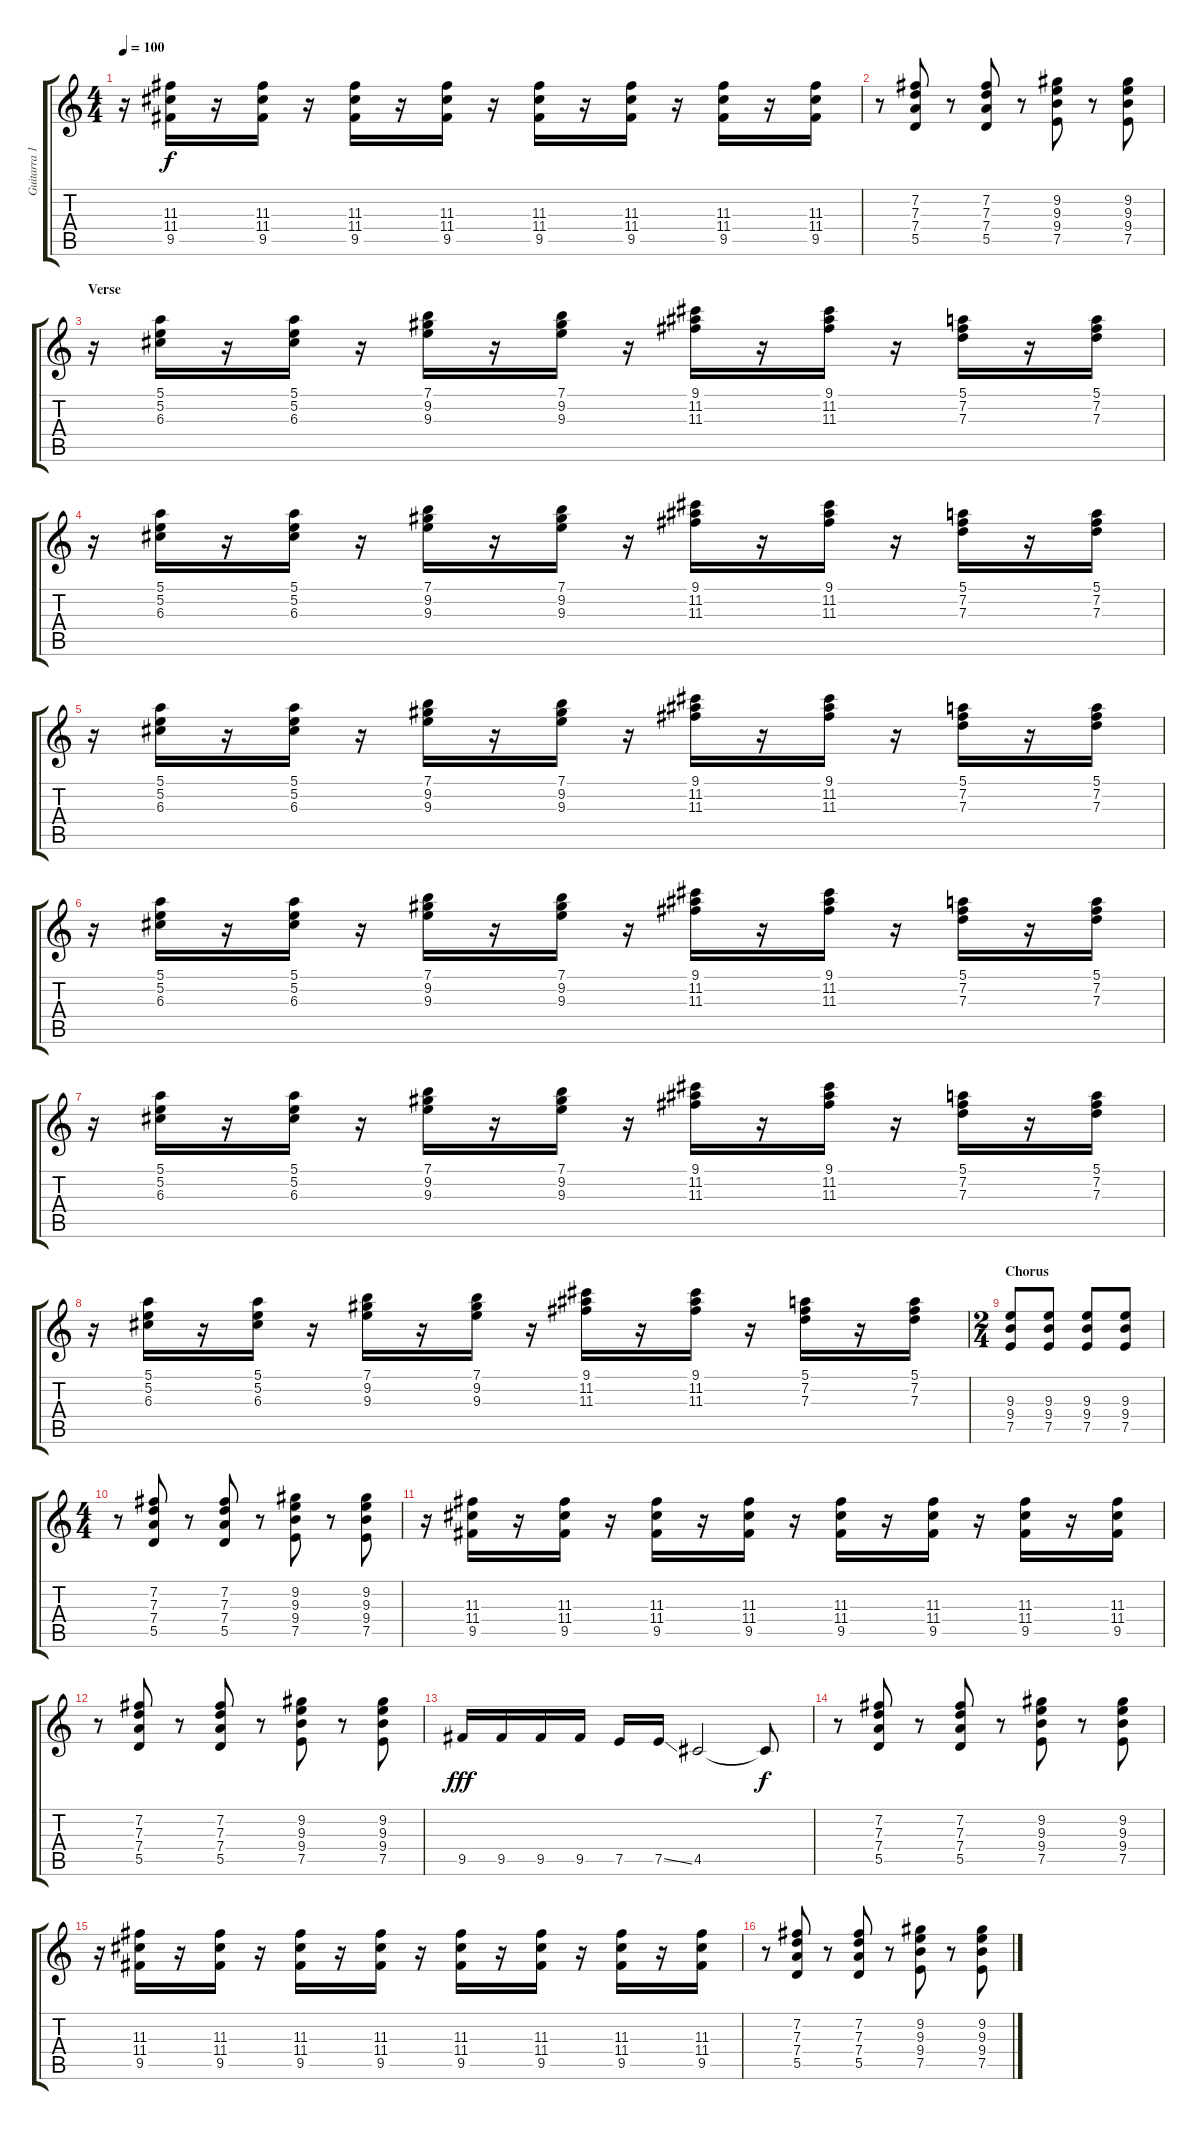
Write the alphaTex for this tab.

\track ("Guitarra 1 - Mathias" "Guitarra 1") {instrument distortionguitar}
\staff {score tabs}
\tuning (E4 B3 G3 D3 A2 E2) {hide}
\ts (4 4)
\tempo 100
\clef g2
\ks c
r.16{dy f} (11.3 11.4 9.5).16 r.16 (11.3 11.4 9.5).16 r.16 (11.3 11.4 9.5).16 r.16 (11.3 11.4 9.5).16 r.16 (11.3 11.4 9.5).16 r.16 (11.3 11.4 9.5).16 r.16 (11.3 11.4 9.5).16 r.16 (11.3 11.4 9.5).16 |
r.8 (7.2 7.3 7.4 5.5).8 r.8 (7.2 7.3 7.4 5.5).8 r.8 (9.2 9.3 9.4 7.5).8 r.8 (9.2 9.3 9.4 7.5).8 |
\section ("" "Verse")
r.16 (5.1 5.2 6.3).16 r.16 (5.1 5.2 6.3).16 r.16 (7.1 9.2 9.3).16 r.16 (7.1 9.2 9.3).16 r.16 (9.1 11.2 11.3).16 r.16 (9.1 11.2 11.3).16 r.16 (5.1 7.2 7.3).16 r.16 (5.1 7.2 7.3).16 |
r.16 (5.1 5.2 6.3).16 r.16 (5.1 5.2 6.3).16 r.16 (7.1 9.2 9.3).16 r.16 (7.1 9.2 9.3).16 r.16 (9.1 11.2 11.3).16 r.16 (9.1 11.2 11.3).16 r.16 (5.1 7.2 7.3).16 r.16 (5.1 7.2 7.3).16 |
r.16 (5.1 5.2 6.3).16 r.16 (5.1 5.2 6.3).16 r.16 (7.1 9.2 9.3).16 r.16 (7.1 9.2 9.3).16 r.16 (9.1 11.2 11.3).16 r.16 (9.1 11.2 11.3).16 r.16 (5.1 7.2 7.3).16 r.16 (5.1 7.2 7.3).16 |
r.16 (5.1 5.2 6.3).16 r.16 (5.1 5.2 6.3).16 r.16 (7.1 9.2 9.3).16 r.16 (7.1 9.2 9.3).16 r.16 (9.1 11.2 11.3).16 r.16 (9.1 11.2 11.3).16 r.16 (5.1 7.2 7.3).16 r.16 (5.1 7.2 7.3).16 |
r.16 (5.1 5.2 6.3).16 r.16 (5.1 5.2 6.3).16 r.16 (7.1 9.2 9.3).16 r.16 (7.1 9.2 9.3).16 r.16 (9.1 11.2 11.3).16 r.16 (9.1 11.2 11.3).16 r.16 (5.1 7.2 7.3).16 r.16 (5.1 7.2 7.3).16 |
r.16 (5.1 5.2 6.3).16 r.16 (5.1 5.2 6.3).16 r.16 (7.1 9.2 9.3).16 r.16 (7.1 9.2 9.3).16 r.16 (9.1 11.2 11.3).16 r.16 (9.1 11.2 11.3).16 r.16 (5.1 7.2 7.3).16 r.16 (5.1 7.2 7.3).16 |
\ts (2 4)
\section ("" "Chorus")
(9.3 9.4 7.5).8 (9.3 9.4 7.5).8 (9.3 9.4 7.5).8 (9.3 9.4 7.5).8 |
\ts (4 4)
r.8 (7.2 7.3 7.4 5.5).8 r.8 (7.2 7.3 7.4 5.5).8 r.8 (9.2 9.3 9.4 7.5).8 r.8 (9.2 9.3 9.4 7.5).8 |
r.16 (11.3 11.4 9.5).16 r.16 (11.3 11.4 9.5).16 r.16 (11.3 11.4 9.5).16 r.16 (11.3 11.4 9.5).16 r.16 (11.3 11.4 9.5).16 r.16 (11.3 11.4 9.5).16 r.16 (11.3 11.4 9.5).16 r.16 (11.3 11.4 9.5).16 |
r.8 (7.2 7.3 7.4 5.5).8 r.8 (7.2 7.3 7.4 5.5).8 r.8 (9.2 9.3 9.4 7.5).8 r.8 (9.2 9.3 9.4 7.5).8 |
9.5.16{dy fff volume 16} 9.5.16 9.5.16 9.5.16 7.5.16 7.5{ss}.16 4.5.2 4.5{t}.8{dy f} |
r.8{volume 14} (7.2 7.3 7.4 5.5).8 r.8 (7.2 7.3 7.4 5.5).8 r.8 (9.2 9.3 9.4 7.5).8 r.8 (9.2 9.3 9.4 7.5).8 |
r.16 (11.3 11.4 9.5).16 r.16 (11.3 11.4 9.5).16 r.16 (11.3 11.4 9.5).16 r.16 (11.3 11.4 9.5).16 r.16 (11.3 11.4 9.5).16 r.16 (11.3 11.4 9.5).16 r.16 (11.3 11.4 9.5).16 r.16 (11.3 11.4 9.5).16 |
r.8 (7.2 7.3 7.4 5.5).8 r.8 (7.2 7.3 7.4 5.5).8 r.8 (9.2 9.3 9.4 7.5).8 r.8 (9.2 9.3 9.4 7.5).8
